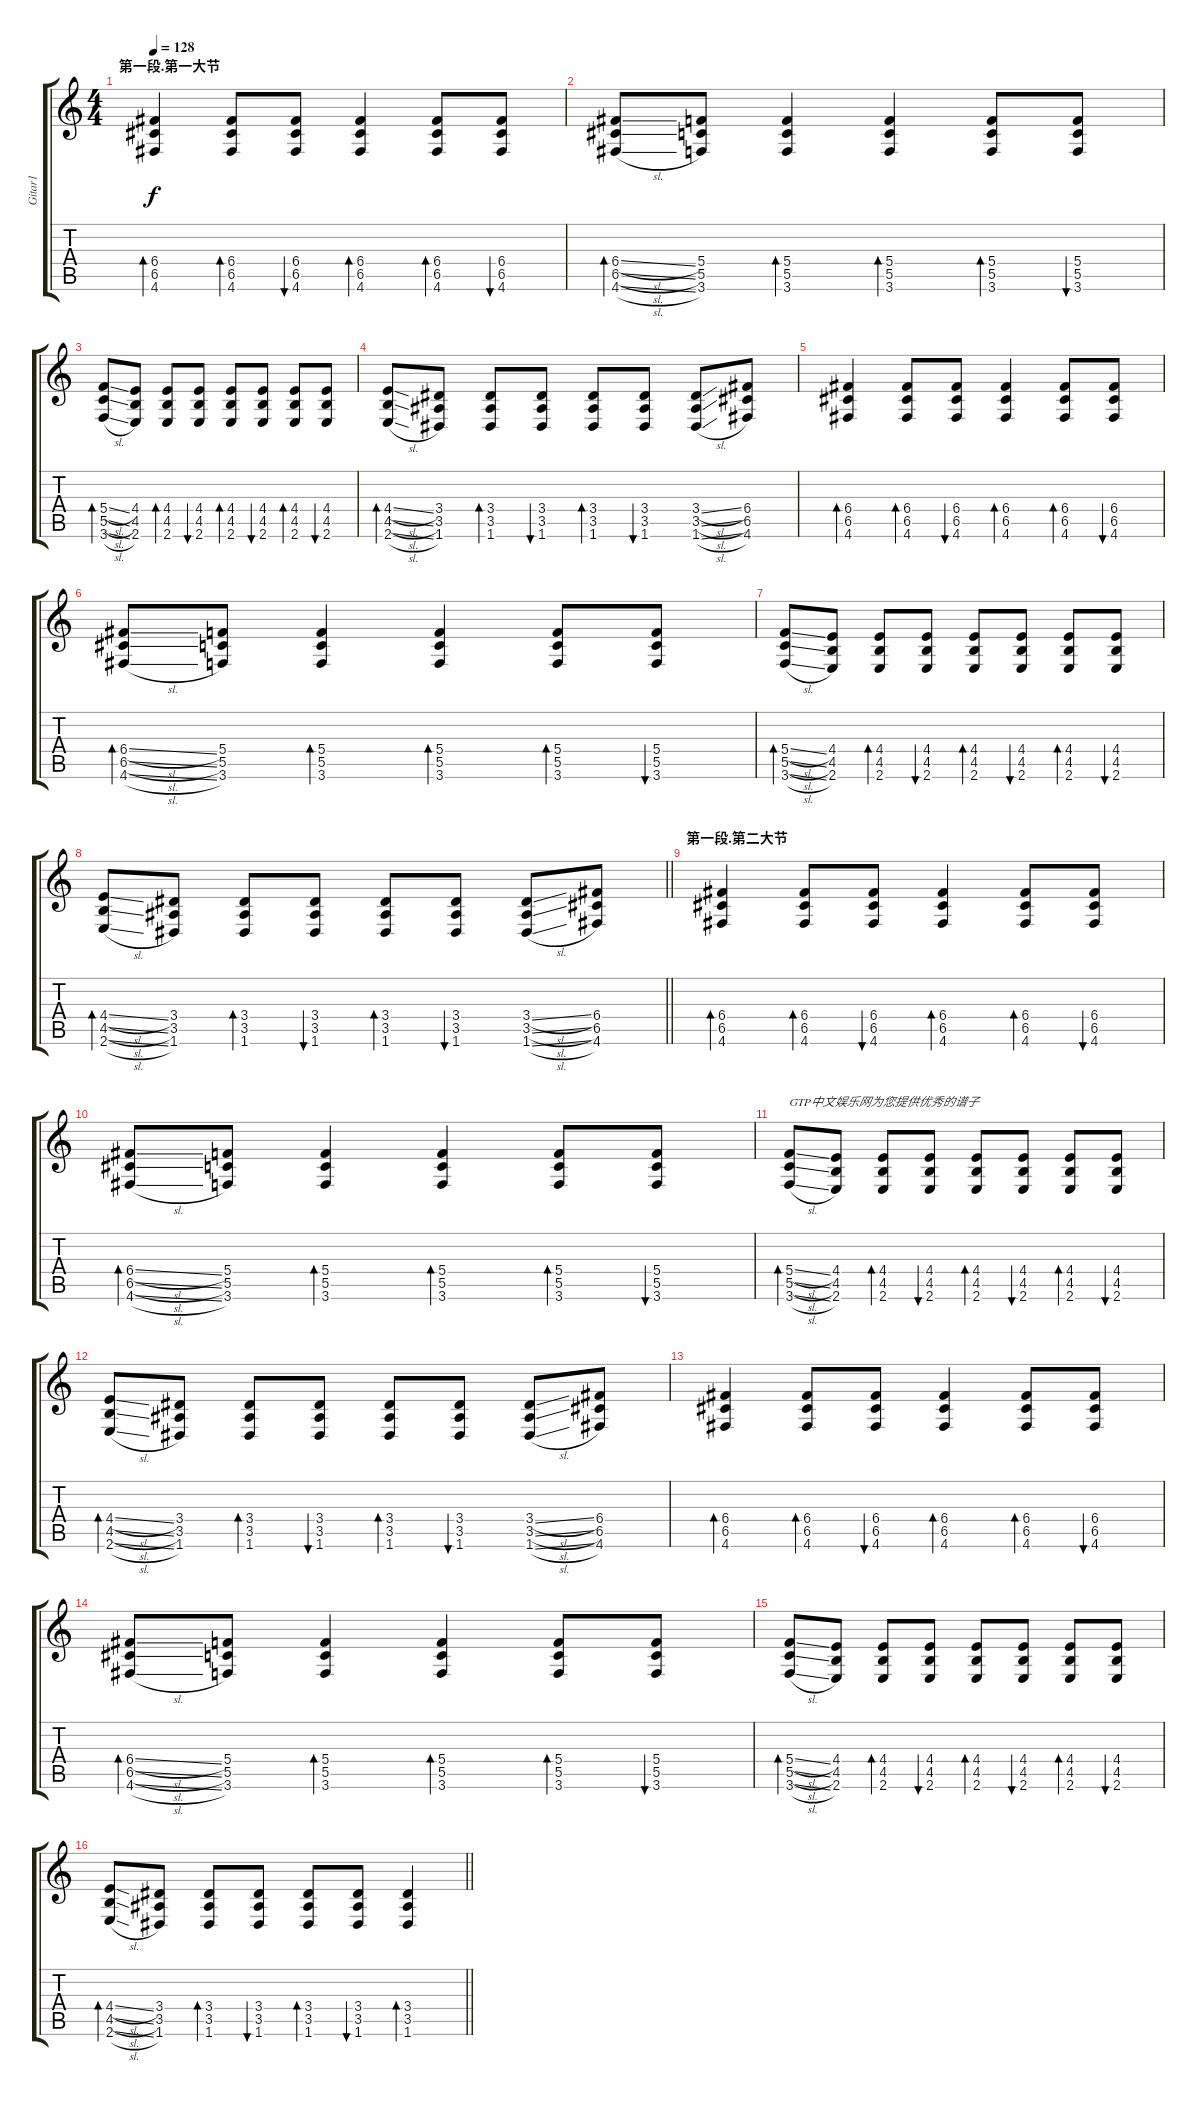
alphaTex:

\track ("Gitar1" "Gitar1") {instrument acousticguitarsteel}
\staff {score tabs}
\tuning (D4 A3 F3 C3 G2 D2) {hide}
\ts (4 4)
\section ("" "第一段.第一大节")
\tempo 128
\clef g2
\ks c
(6.4 6.5 4.6).4{bd 30 dy f} (6.4 6.5 4.6).8{bd 30} (6.4 6.5 4.6).8{bu 30} (6.4 6.5 4.6).4{bd 30} (6.4 6.5 4.6).8{bd 30} (6.4 6.5 4.6).8{bu 30} |
(6.4{sl} 6.5{sl} 4.6{sl}).8{bd 30} (5.4 5.5 3.6).8 (5.4 5.5 3.6).4{bd 30} (5.4 5.5 3.6).4{bd 30} (5.4 5.5 3.6).8{bd 30} (5.4 5.5 3.6).8{bu 30} |
(5.4{sl} 5.5{sl} 3.6{sl}).8{bd 30} (4.4 4.5 2.6).8 (4.4 4.5 2.6).8{bd 30} (4.4 4.5 2.6).8{bu 30} (4.4 4.5 2.6).8{bd 30} (4.4 4.5 2.6).8{bu 30} (4.4 4.5 2.6).8{bd 30} (4.4 4.5 2.6).8{bu 30} |
(4.4{sl} 4.5{sl} 2.6{sl}).8{bd 30} (3.4 3.5 1.6).8 (3.4 3.5 1.6).8{bd 30} (3.4 3.5 1.6).8{bu 30} (3.4 3.5 1.6).8{bd 30} (3.4 3.5 1.6).8{bu 30} (3.4{sl} 3.5{sl} 1.6{sl}).8 (6.4 6.5 4.6).8 |
(6.4 6.5 4.6).4{bd 30} (6.4 6.5 4.6).8{bd 30} (6.4 6.5 4.6).8{bu 30} (6.4 6.5 4.6).4{bd 30} (6.4 6.5 4.6).8{bd 30} (6.4 6.5 4.6).8{bu 30} |
(6.4{sl} 6.5{sl} 4.6{sl}).8{bd 30} (5.4 5.5 3.6).8 (5.4 5.5 3.6).4{bd 30} (5.4 5.5 3.6).4{bd 30} (5.4 5.5 3.6).8{bd 30} (5.4 5.5 3.6).8{bu 30} |
(5.4{sl} 5.5{sl} 3.6{sl}).8{bd 30} (4.4 4.5 2.6).8 (4.4 4.5 2.6).8{bd 30} (4.4 4.5 2.6).8{bu 30} (4.4 4.5 2.6).8{bd 30} (4.4 4.5 2.6).8{bu 30} (4.4 4.5 2.6).8{bd 30} (4.4 4.5 2.6).8{bu 30} |
\barLineRight lightlight
(4.4{sl} 4.5{sl} 2.6{sl}).8{bd 30} (3.4 3.5 1.6).8 (3.4 3.5 1.6).8{bd 30} (3.4 3.5 1.6).8{bu 30} (3.4 3.5 1.6).8{bd 30} (3.4 3.5 1.6).8{bu 30} (3.4{sl} 3.5{sl} 1.6{sl}).8 (6.4 6.5 4.6).8 |
\section ("" "第一段.第二大节")
(6.4 6.5 4.6).4{bd 30} (6.4 6.5 4.6).8{bd 30} (6.4 6.5 4.6).8{bu 30} (6.4 6.5 4.6).4{bd 30} (6.4 6.5 4.6).8{bd 30} (6.4 6.5 4.6).8{bu 30} |
(6.4{sl} 6.5{sl} 4.6{sl}).8{bd 30} (5.4 5.5 3.6).8 (5.4 5.5 3.6).4{bd 30} (5.4 5.5 3.6).4{bd 30} (5.4 5.5 3.6).8{bd 30} (5.4 5.5 3.6).8{bu 30} |
(5.4{sl} 5.5{sl} 3.6{sl}).8{bd 30 txt "GTP中文娱乐网为您提供优秀的谱子"} (4.4 4.5 2.6).8 (4.4 4.5 2.6).8{bd 30} (4.4 4.5 2.6).8{bu 30} (4.4 4.5 2.6).8{bd 30} (4.4 4.5 2.6).8{bu 30} (4.4 4.5 2.6).8{bd 30} (4.4 4.5 2.6).8{bu 30} |
(4.4{sl} 4.5{sl} 2.6{sl}).8{bd 30} (3.4 3.5 1.6).8 (3.4 3.5 1.6).8{bd 30} (3.4 3.5 1.6).8{bu 30} (3.4 3.5 1.6).8{bd 30} (3.4 3.5 1.6).8{bu 30} (3.4{sl} 3.5{sl} 1.6{sl}).8 (6.4 6.5 4.6).8 |
(6.4 6.5 4.6).4{bd 30} (6.4 6.5 4.6).8{bd 30} (6.4 6.5 4.6).8{bu 30} (6.4 6.5 4.6).4{bd 30} (6.4 6.5 4.6).8{bd 30} (6.4 6.5 4.6).8{bu 30} |
(6.4{sl} 6.5{sl} 4.6{sl}).8{bd 30} (5.4 5.5 3.6).8 (5.4 5.5 3.6).4{bd 30} (5.4 5.5 3.6).4{bd 30} (5.4 5.5 3.6).8{bd 30} (5.4 5.5 3.6).8{bu 30} |
(5.4{sl} 5.5{sl} 3.6{sl}).8{bd 30} (4.4 4.5 2.6).8 (4.4 4.5 2.6).8{bd 30} (4.4 4.5 2.6).8{bu 30} (4.4 4.5 2.6).8{bd 30} (4.4 4.5 2.6).8{bu 30} (4.4 4.5 2.6).8{bd 30} (4.4 4.5 2.6).8{bu 30} |
\barLineRight lightlight
(4.4{sl} 4.5{sl} 2.6{sl}).8{bd 30} (3.4 3.5 1.6).8 (3.4 3.5 1.6).8{bd 30} (3.4 3.5 1.6).8{bu 30} (3.4 3.5 1.6).8{bd 30} (3.4 3.5 1.6).8{bu 30} (3.4 3.5 1.6).4{bd 60}
